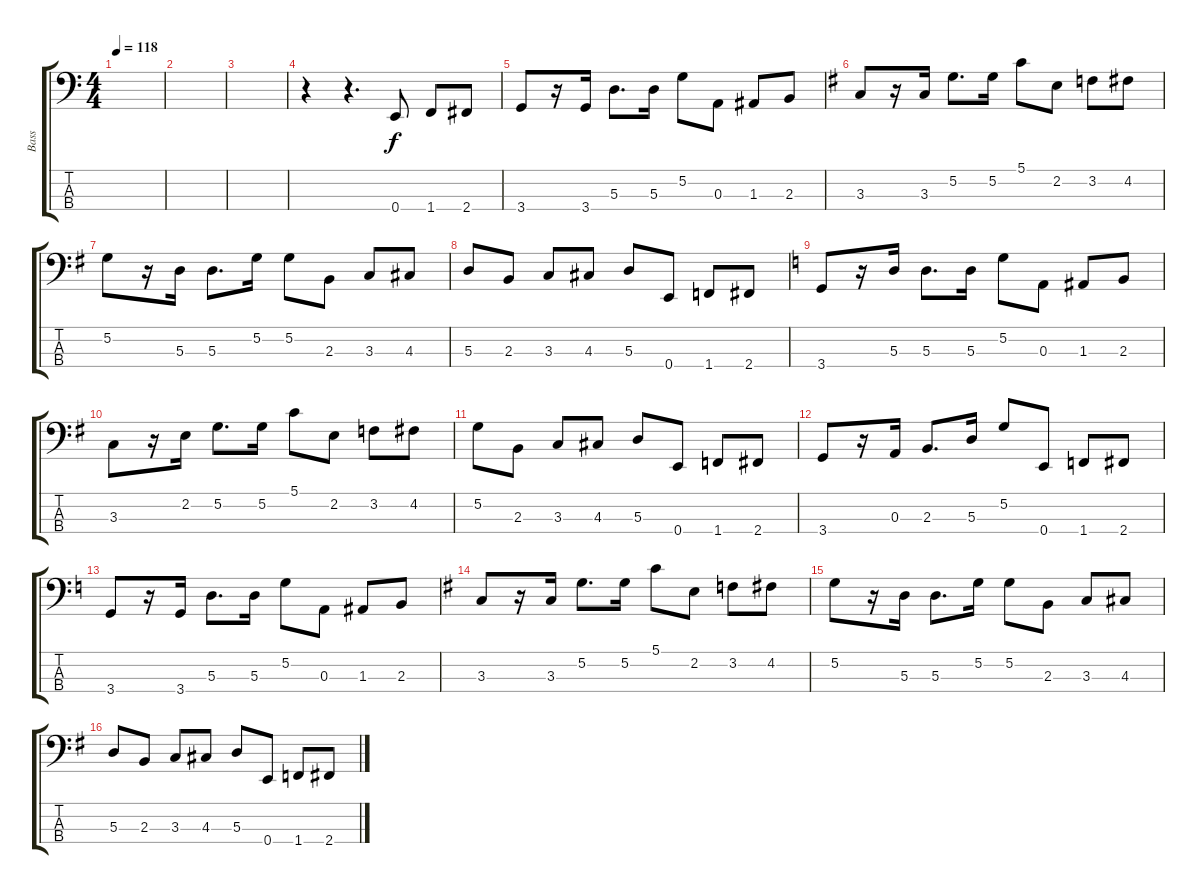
\track ("Bass" "Bass") {instrument electricbassfinger}
\staff {score tabs}
\tuning (G2 D2 A1 E1) {hide}
\ts (4 4)
\tempo 118
\clef f4
\ks c
|
|
|
r.4 r.4{d} 0.4.8 1.4.8 2.4.8 |
3.4.8 r.16 3.4.16 5.3.8{d} 5.3.16 5.2.8 0.3.8 1.3.8 2.3.8 |
\ks g
3.3.8 r.16 3.3.16 5.2.8{d} 5.2.16 5.1.8 2.2.8 3.2.8 4.2.8 |
5.2.8 r.16 5.3.16 5.3.8{d} 5.2.16 5.2.8 2.3.8 3.3.8 4.3.8 |
5.3.8 2.3.8 3.3.8 4.3.8 5.3.8 0.4.8 1.4.8 2.4.8 |
\ks c
3.4.8 r.16 5.3.16 5.3.8{d} 5.3.16 5.2.8 0.3.8 1.3.8 2.3.8 |
\ks g
3.3.8 r.16 2.2.16 5.2.8{d} 5.2.16 5.1.8 2.2.8 3.2.8 4.2.8 |
5.2.8 2.3.8 3.3.8 4.3.8 5.3.8 0.4.8 1.4.8 2.4.8 |
3.4.8 r.16 0.3.16 2.3.8{d} 5.3.16 5.2.8 0.4.8 1.4.8 2.4.8 |
\ks c
3.4.8 r.16 3.4.16 5.3.8{d} 5.3.16 5.2.8 0.3.8 1.3.8 2.3.8 |
\ks g
3.3.8 r.16 3.3.16 5.2.8{d} 5.2.16 5.1.8 2.2.8 3.2.8 4.2.8 |
5.2.8 r.16 5.3.16 5.3.8{d} 5.2.16 5.2.8 2.3.8 3.3.8 4.3.8 |
5.3.8 2.3.8 3.3.8 4.3.8 5.3.8 0.4.8 1.4.8 2.4.8
